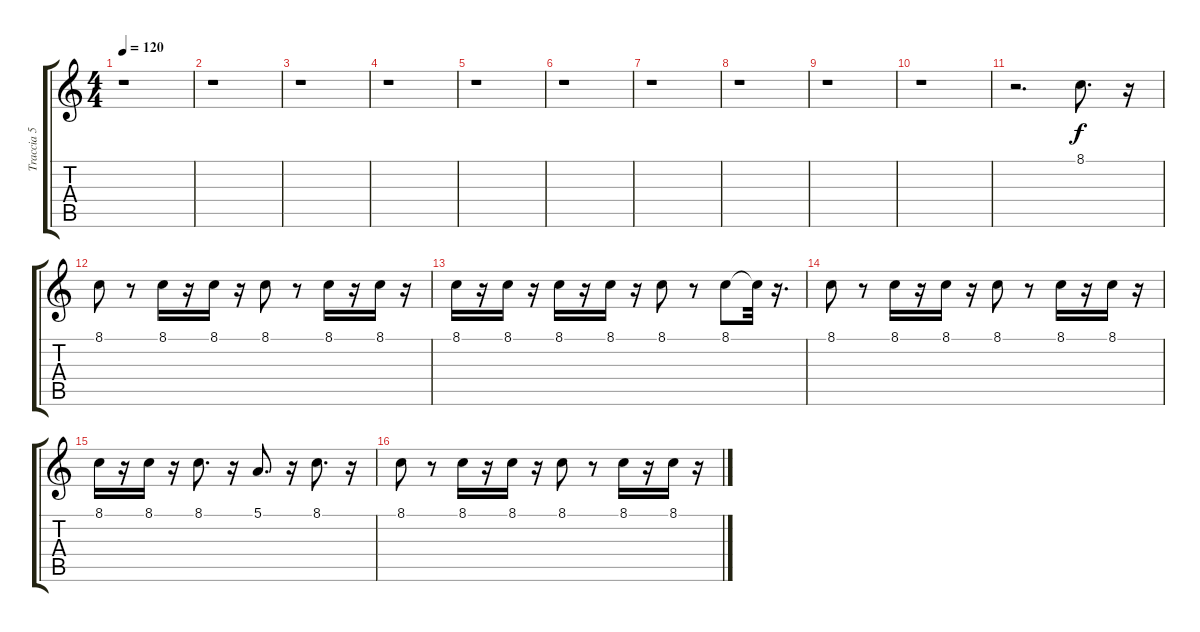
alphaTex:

\track ("Traccia 5" "Traccia 5") {instrument electricpiano1}
\staff {score tabs}
\tuning (E4 B3 G3 D3 A2 E2) {hide}
\ts (4 4)
\tempo 120
\clef g2
\ks c
r.1{dy ff} |
r.1 |
r.1 |
r.1 |
r.1 |
r.1 |
r.1 |
r.1 |
r.1 |
r.1 |
r.2{d} 8.1.8{d dy f} r.16 |
8.1.8 r.8 8.1.16 r.16 8.1.16 r.16 8.1.8 r.8 8.1.16 r.16 8.1.16 r.16 |
8.1.16 r.16 8.1.16 r.16 8.1.16 r.16 8.1.16 r.16 8.1.8 r.8 8.1.8 8.1{t}.32 r.16{d} |
8.1.8 r.8 8.1.16 r.16 8.1.16 r.16 8.1.8 r.8 8.1.16 r.16 8.1.16 r.16 |
8.1.16 r.16 8.1.16 r.16 8.1.8{d} r.16 5.1.8{d} r.16 8.1.8{d} r.16 |
8.1.8 r.8 8.1.16 r.16 8.1.16 r.16 8.1.8 r.8 8.1.16 r.16 8.1.16 r.16
